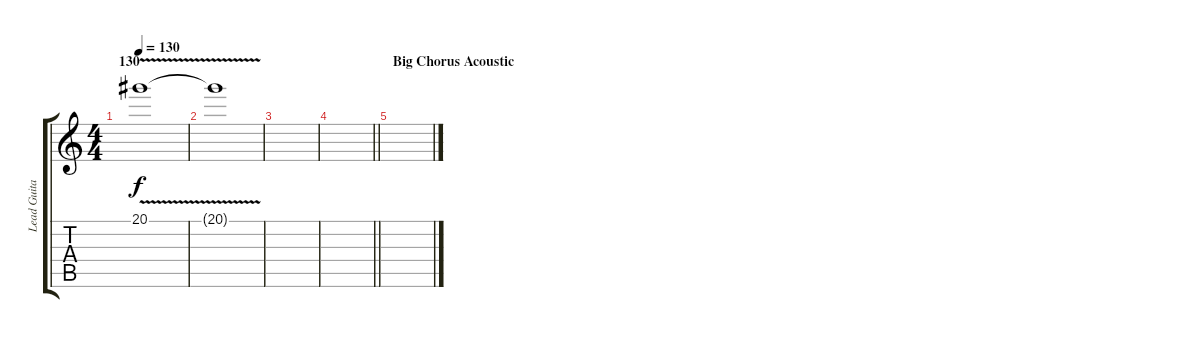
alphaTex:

\track ("Lead Guitar" "Lead Guita") {instrument distortionguitar}
\staff {score tabs}
\tuning (C4 G3 Eb3 Bb2 F2 C2) {hide}
\ts (4 4)
\section ("" "130")
\tempo 130
\clef g2
\ks c
20.1{v}.1{dy f} |
20.1{t}.1 |
|
\barLineRight lightlight
|
\section ("" "Big Chorus Acoustic")
